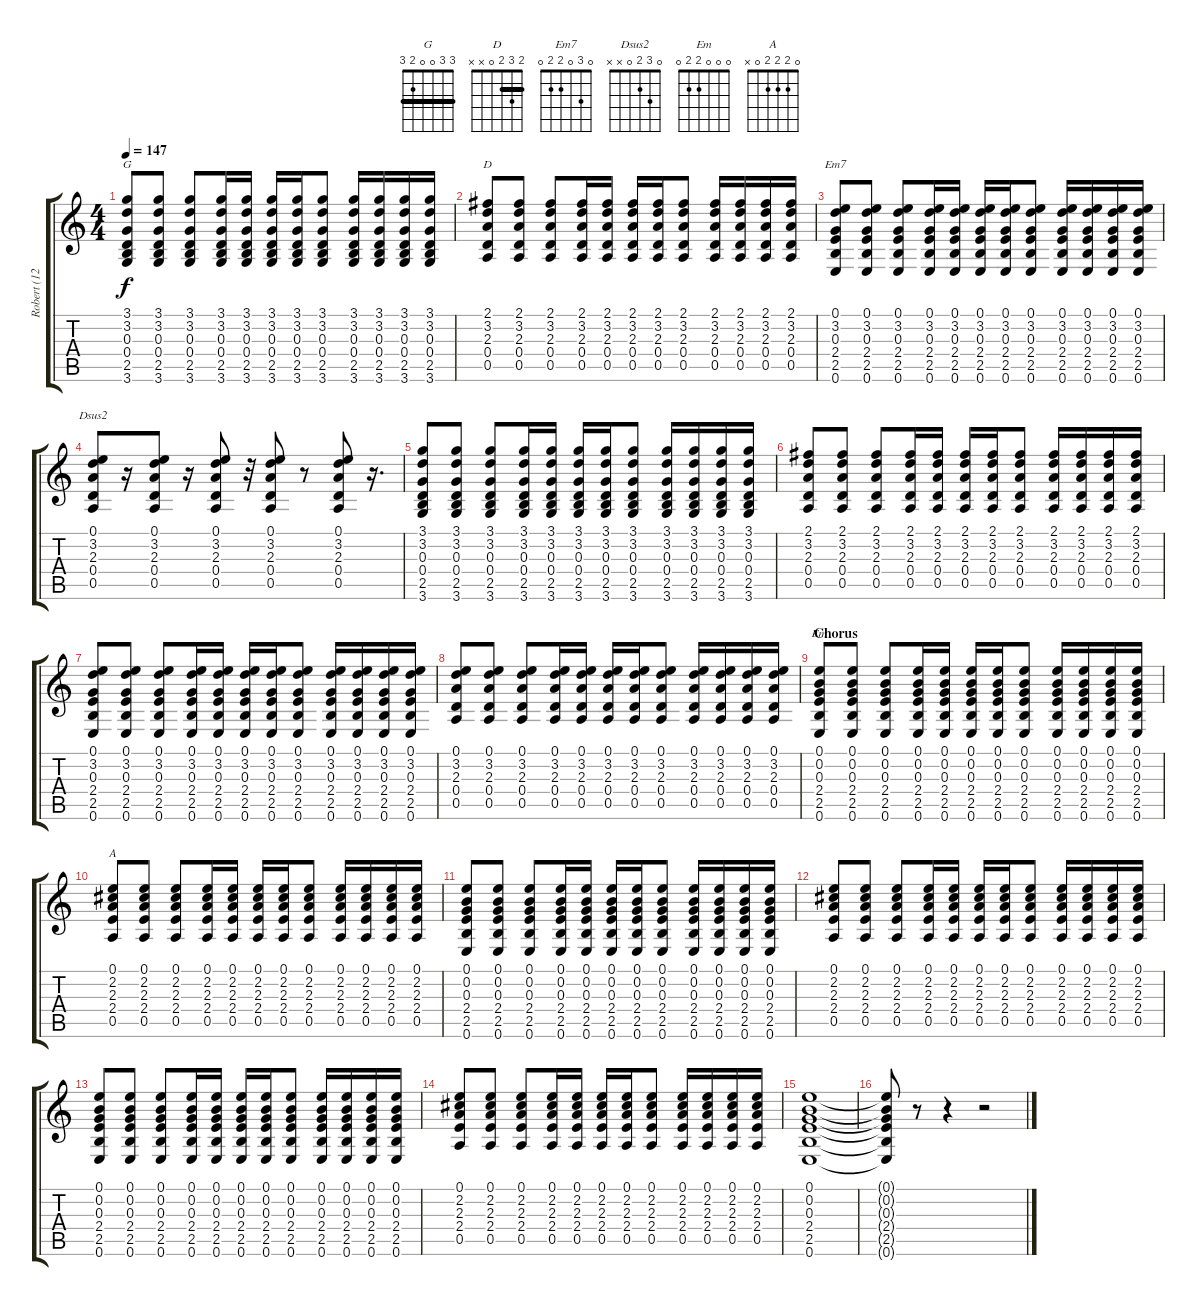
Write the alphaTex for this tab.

\track ("Robert (12-strings guitar)" "Robert (12") {instrument acousticguitarnylon}
\staff {score tabs}
\tuning (E4 B3 G3 D3 A2 E2) {hide}
\chord ("G" 3 3 0 0 2 3) {barre 3}
\chord ("D" 2 3 2 0 x x) {barre 2}
\chord ("Em7" 0 3 0 2 2 0)
\chord ("Dsus2" 0 3 2 0 x x)
\chord ("Em" 0 0 0 2 2 0)
\chord ("A" 0 2 2 2 0 x)
\ts (4 4)
\tempo 147
\clef g2
\ks c
(3.1 3.2 0.3 0.4 2.5 3.6).8{ch "G" dy f} (3.1 3.2 0.3 0.4 2.5 3.6).8 (3.1 3.2 0.3 0.4 2.5 3.6).8 (3.1 3.2 0.3 0.4 2.5 3.6).16 (3.1 3.2 0.3 0.4 2.5 3.6).16 (3.1 3.2 0.3 0.4 2.5 3.6).16 (3.1 3.2 0.3 0.4 2.5 3.6).16 (3.1 3.2 0.3 0.4 2.5 3.6).8 (3.1 3.2 0.3 0.4 2.5 3.6).16 (3.1 3.2 0.3 0.4 2.5 3.6).16 (3.1 3.2 0.3 0.4 2.5 3.6).16 (3.1 3.2 0.3 0.4 2.5 3.6).16 |
(2.1 3.2 2.3 0.4 0.5).8{ch "D"} (2.1 3.2 2.3 0.4 0.5).8 (2.1 3.2 2.3 0.4 0.5).8 (2.1 3.2 2.3 0.4 0.5).16 (2.1 3.2 2.3 0.4 0.5).16 (2.1 3.2 2.3 0.4 0.5).16 (2.1 3.2 2.3 0.4 0.5).16 (2.1 3.2 2.3 0.4 0.5).8 (2.1 3.2 2.3 0.4 0.5).16 (2.1 3.2 2.3 0.4 0.5).16 (2.1 3.2 2.3 0.4 0.5).16 (2.1 3.2 2.3 0.4 0.5).16 |
(0.1 3.2 0.3 2.4 2.5 0.6).8{ch "Em7"} (0.1 3.2 0.3 2.4 2.5 0.6).8 (0.1 3.2 0.3 2.4 2.5 0.6).8 (0.1 3.2 0.3 2.4 2.5 0.6).16 (0.1 3.2 0.3 2.4 2.5 0.6).16 (0.1 3.2 0.3 2.4 2.5 0.6).16 (0.1 3.2 0.3 2.4 2.5 0.6).16 (0.1 3.2 0.3 2.4 2.5 0.6).8 (0.1 3.2 0.3 2.4 2.5 0.6).16 (0.1 3.2 0.3 2.4 2.5 0.6).16 (0.1 3.2 0.3 2.4 2.5 0.6).16 (0.1 3.2 0.3 2.4 2.5 0.6).16 |
(0.1 3.2 2.3 0.4 0.5).8{ch "Dsus2"} r.16 (0.1 3.2 2.3 0.4 0.5).8 r.16 (0.1 3.2 2.3 0.4 0.5).8 r.32 (0.1 3.2 2.3 0.4 0.5).8 r.8 (0.1 3.2 2.3 0.4 0.5).8 r.16{d} |
(3.1 3.2 0.3 0.4 2.5 3.6).8 (3.1 3.2 0.3 0.4 2.5 3.6).8 (3.1 3.2 0.3 0.4 2.5 3.6).8 (3.1 3.2 0.3 0.4 2.5 3.6).16 (3.1 3.2 0.3 0.4 2.5 3.6).16 (3.1 3.2 0.3 0.4 2.5 3.6).16 (3.1 3.2 0.3 0.4 2.5 3.6).16 (3.1 3.2 0.3 0.4 2.5 3.6).8 (3.1 3.2 0.3 0.4 2.5 3.6).16 (3.1 3.2 0.3 0.4 2.5 3.6).16 (3.1 3.2 0.3 0.4 2.5 3.6).16 (3.1 3.2 0.3 0.4 2.5 3.6).16 |
(2.1 3.2 2.3 0.4 0.5).8 (2.1 3.2 2.3 0.4 0.5).8 (2.1 3.2 2.3 0.4 0.5).8 (2.1 3.2 2.3 0.4 0.5).16 (2.1 3.2 2.3 0.4 0.5).16 (2.1 3.2 2.3 0.4 0.5).16 (2.1 3.2 2.3 0.4 0.5).16 (2.1 3.2 2.3 0.4 0.5).8 (2.1 3.2 2.3 0.4 0.5).16 (2.1 3.2 2.3 0.4 0.5).16 (2.1 3.2 2.3 0.4 0.5).16 (2.1 3.2 2.3 0.4 0.5).16 |
(0.1 3.2 0.3 2.4 2.5 0.6).8 (0.1 3.2 0.3 2.4 2.5 0.6).8 (0.1 3.2 0.3 2.4 2.5 0.6).8 (0.1 3.2 0.3 2.4 2.5 0.6).16 (0.1 3.2 0.3 2.4 2.5 0.6).16 (0.1 3.2 0.3 2.4 2.5 0.6).16 (0.1 3.2 0.3 2.4 2.5 0.6).16 (0.1 3.2 0.3 2.4 2.5 0.6).8 (0.1 3.2 0.3 2.4 2.5 0.6).16 (0.1 3.2 0.3 2.4 2.5 0.6).16 (0.1 3.2 0.3 2.4 2.5 0.6).16 (0.1 3.2 0.3 2.4 2.5 0.6).16 |
(0.1 3.2 2.3 0.4 0.5).8 (0.1 3.2 2.3 0.4 0.5).8 (0.1 3.2 2.3 0.4 0.5).8 (0.1 3.2 2.3 0.4 0.5).16 (0.1 3.2 2.3 0.4 0.5).16 (0.1 3.2 2.3 0.4 0.5).16 (0.1 3.2 2.3 0.4 0.5).16 (0.1 3.2 2.3 0.4 0.5).8 (0.1 3.2 2.3 0.4 0.5).16 (0.1 3.2 2.3 0.4 0.5).16 (0.1 3.2 2.3 0.4 0.5).16 (0.1 3.2 2.3 0.4 0.5).16 |
\section ("" "Chorus")
(0.1 0.2 0.3 2.4 2.5 0.6).8{ch "Em"} (0.1 0.2 0.3 2.4 2.5 0.6).8 (0.1 0.2 0.3 2.4 2.5 0.6).8 (0.1 0.2 0.3 2.4 2.5 0.6).16 (0.1 0.2 0.3 2.4 2.5 0.6).16 (0.1 0.2 0.3 2.4 2.5 0.6).16 (0.1 0.2 0.3 2.4 2.5 0.6).16 (0.1 0.2 0.3 2.4 2.5 0.6).8 (0.1 0.2 0.3 2.4 2.5 0.6).16 (0.1 0.2 0.3 2.4 2.5 0.6).16 (0.1 0.2 0.3 2.4 2.5 0.6).16 (0.1 0.2 0.3 2.4 2.5 0.6).16 |
(0.1 2.2 2.3 2.4 0.5).8{ch "A"} (0.1 2.2 2.3 2.4 0.5).8 (0.1 2.2 2.3 2.4 0.5).8 (0.1 2.2 2.3 2.4 0.5).16 (0.1 2.2 2.3 2.4 0.5).16 (0.1 2.2 2.3 2.4 0.5).16 (0.1 2.2 2.3 2.4 0.5).16 (0.1 2.2 2.3 2.4 0.5).8 (0.1 2.2 2.3 2.4 0.5).16 (0.1 2.2 2.3 2.4 0.5).16 (0.1 2.2 2.3 2.4 0.5).16 (0.1 2.2 2.3 2.4 0.5).16 |
(0.1 0.2 0.3 2.4 2.5 0.6).8 (0.1 0.2 0.3 2.4 2.5 0.6).8 (0.1 0.2 0.3 2.4 2.5 0.6).8 (0.1 0.2 0.3 2.4 2.5 0.6).16 (0.1 0.2 0.3 2.4 2.5 0.6).16 (0.1 0.2 0.3 2.4 2.5 0.6).16 (0.1 0.2 0.3 2.4 2.5 0.6).16 (0.1 0.2 0.3 2.4 2.5 0.6).8 (0.1 0.2 0.3 2.4 2.5 0.6).16 (0.1 0.2 0.3 2.4 2.5 0.6).16 (0.1 0.2 0.3 2.4 2.5 0.6).16 (0.1 0.2 0.3 2.4 2.5 0.6).16 |
(0.1 2.2 2.3 2.4 0.5).8 (0.1 2.2 2.3 2.4 0.5).8 (0.1 2.2 2.3 2.4 0.5).8 (0.1 2.2 2.3 2.4 0.5).16 (0.1 2.2 2.3 2.4 0.5).16 (0.1 2.2 2.3 2.4 0.5).16 (0.1 2.2 2.3 2.4 0.5).16 (0.1 2.2 2.3 2.4 0.5).8 (0.1 2.2 2.3 2.4 0.5).16 (0.1 2.2 2.3 2.4 0.5).16 (0.1 2.2 2.3 2.4 0.5).16 (0.1 2.2 2.3 2.4 0.5).16 |
(0.1 0.2 0.3 2.4 2.5 0.6).8 (0.1 0.2 0.3 2.4 2.5 0.6).8 (0.1 0.2 0.3 2.4 2.5 0.6).8 (0.1 0.2 0.3 2.4 2.5 0.6).16 (0.1 0.2 0.3 2.4 2.5 0.6).16 (0.1 0.2 0.3 2.4 2.5 0.6).16 (0.1 0.2 0.3 2.4 2.5 0.6).16 (0.1 0.2 0.3 2.4 2.5 0.6).8 (0.1 0.2 0.3 2.4 2.5 0.6).16 (0.1 0.2 0.3 2.4 2.5 0.6).16 (0.1 0.2 0.3 2.4 2.5 0.6).16 (0.1 0.2 0.3 2.4 2.5 0.6).16 |
(0.1 2.2 2.3 2.4 0.5).8 (0.1 2.2 2.3 2.4 0.5).8 (0.1 2.2 2.3 2.4 0.5).8 (0.1 2.2 2.3 2.4 0.5).16 (0.1 2.2 2.3 2.4 0.5).16 (0.1 2.2 2.3 2.4 0.5).16 (0.1 2.2 2.3 2.4 0.5).16 (0.1 2.2 2.3 2.4 0.5).8 (0.1 2.2 2.3 2.4 0.5).16 (0.1 2.2 2.3 2.4 0.5).16 (0.1 2.2 2.3 2.4 0.5).16 (0.1 2.2 2.3 2.4 0.5).16 |
(0.1 0.2 0.3 2.4 2.5 0.6).1 |
(0.1{t} 0.2{t} 0.3{t} 2.4{t} 2.5{t} 0.6{t}).8 r.8 r.4 r.2
